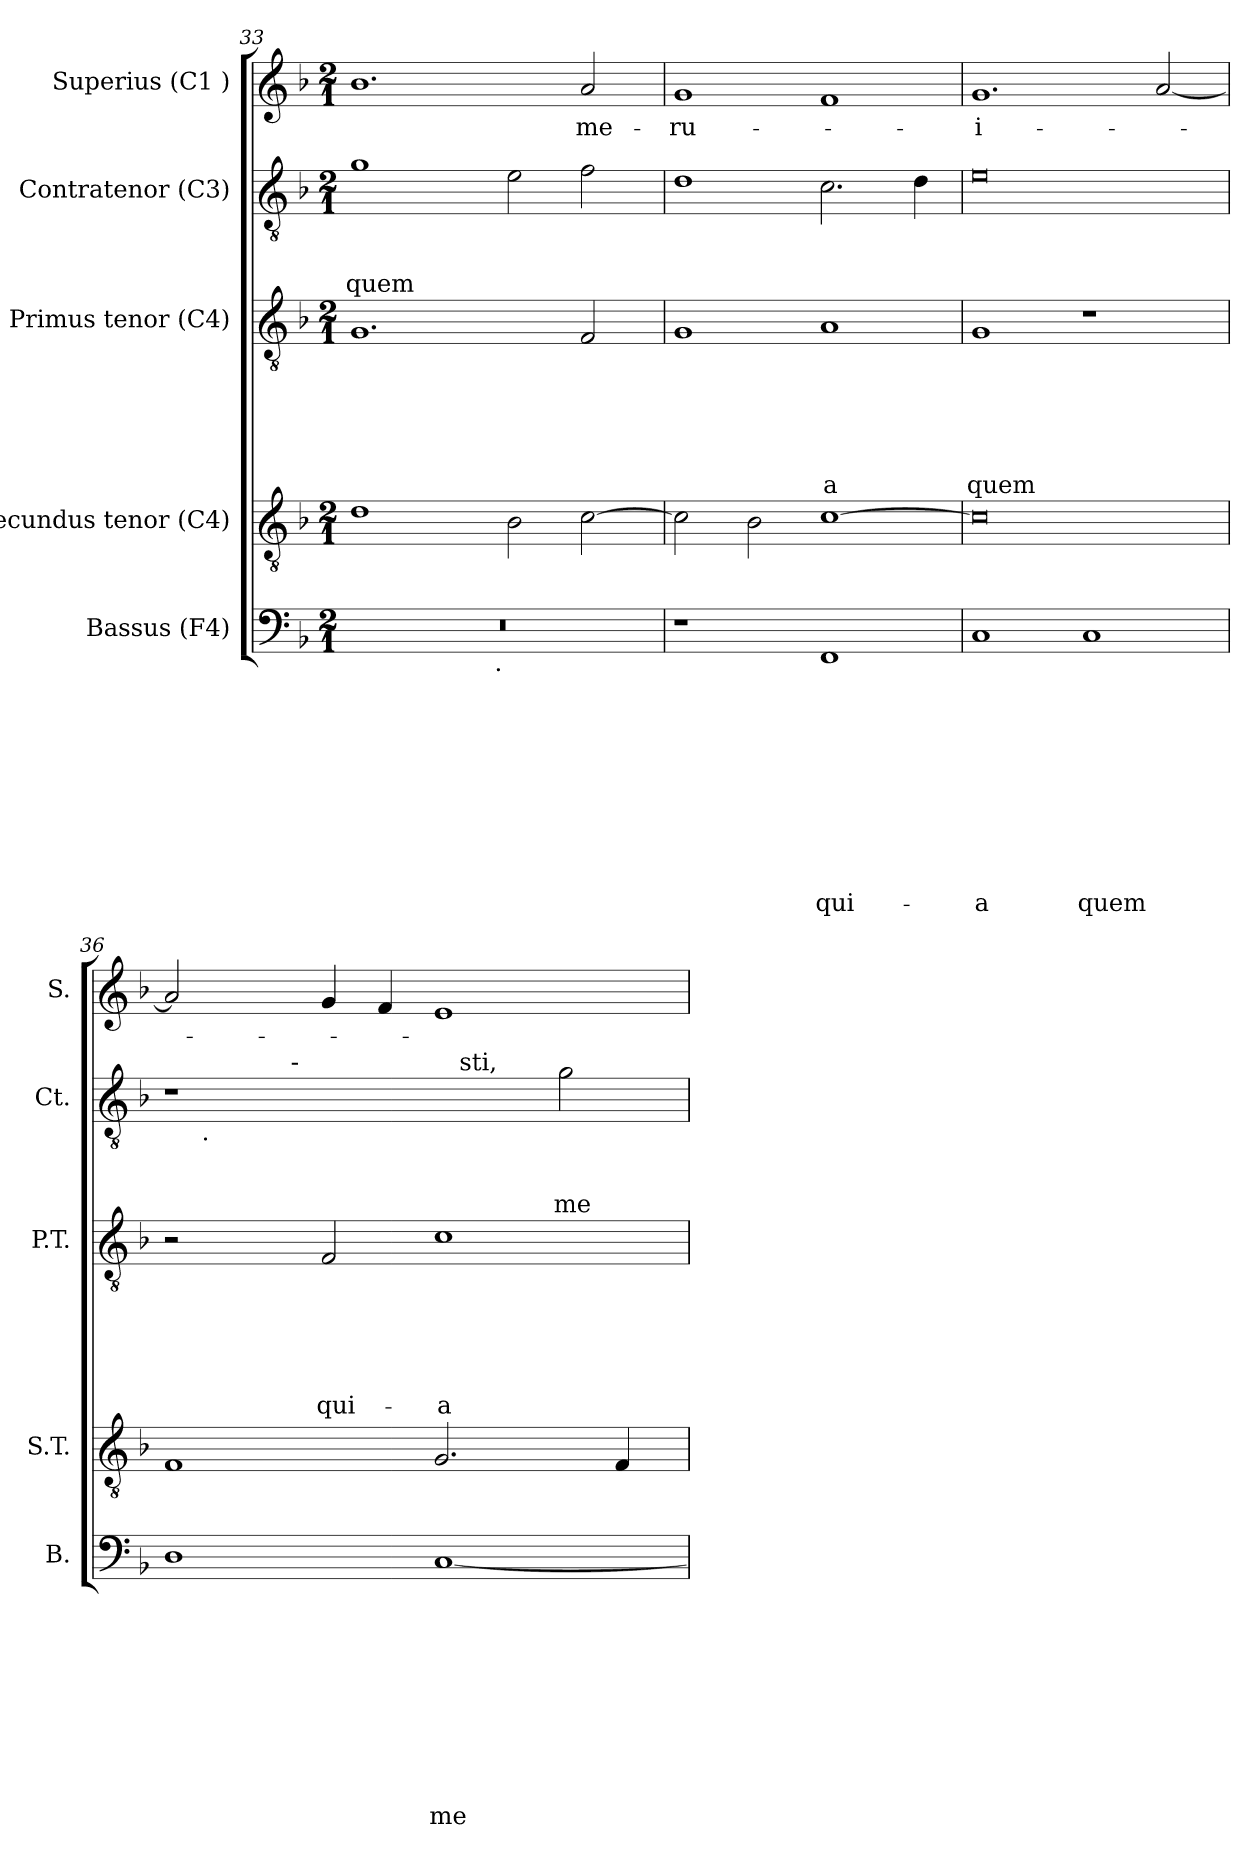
**kern	**text	**text	**text	**text	**text	**text	**text	**text	**text	**text	**kern	**kern	**text	**text	**text	**text	**text	**text	**kern	**text	**text	**text	**kern	**text
*part5	*part5	*part5	*part5	*part5	*part5	*part5	*part5	*part5	*part5	*part5	*part4	*part3	*part3	*part3	*part3	*part3	*part3	*part3	*part2	*part2	*part2	*part2	*part1	*part1
*staff5	*staff5	*staff5	*staff5	*staff5	*staff5	*staff5	*staff5	*staff5	*staff5	*staff5	*staff4	*staff3	*staff3	*staff3	*staff3	*staff3	*staff3	*staff3	*staff2	*staff2	*staff2	*staff2	*staff1	*staff1
*I"Bassus (F4)	*	*	*	*	*	*	*	*	*	*	*I"Secundus tenor (C4)	*I"Primus tenor (C4)	*	*	*	*	*	*	*I"Contratenor (C3)	*	*	*	*I"Superius (C1 )	*
*I'B.	*	*	*	*	*	*	*	*	*	*	*I'S.T.	*I'P.T.	*	*	*	*	*	*	*I'Ct.	*	*	*	*I'S.	*
*clefF4	*	*	*	*	*	*	*	*	*	*	*clefGv2	*clefGv2	*	*	*	*	*	*	*clefGv2	*	*	*	*clefG2	*
*k[b-]	*	*	*	*	*	*	*	*	*	*	*k[b-]	*k[b-]	*	*	*	*	*	*	*k[b-]	*	*	*	*k[b-]	*
*F:	*	*	*	*	*	*	*	*	*	*	*F:	*F:	*	*	*	*	*	*	*F:	*	*	*	*F:	*
*M2/1	*	*	*	*	*	*	*	*	*	*	*M2/1	*M2/1	*	*	*	*	*	*	*M2/1	*	*	*	*M2/1	*
=33	=33	=33	=33	=33	=33	=33	=33	=33	=33	=33	=33	=33	=33	=33	=33	=33	=33	=33	=33	=33	=33	=33	=33	=33
!	!	!	!	!	!	!	!	!	!	!	!	!	!	!	!	!	!	!	!	!	!	!LO:LY:b	!	!
*^	*	*	*	*	*	*	*	*	*	*	*	*	*	*	*	*	*	*	*	*	*	*	*	*
0r	2ryy	.	.	.	.	.	.	.	.	.	.	1d	1.G	.	.	.	.	.	.	1g	.	.	quem	1.b-	.
.	4...ryy	.	.	.	.	.	.	.	.	.	.	.	.	.	.	.	.	.	.	.	.	.	.	.	.
!	!LO:TX:b:t=.	!	!	!	!	!	!	!	!	!	!	!	!	!	!	!	!	!	!	!	!	!	!	!	!
.	1ryy	.	.	.	.	.	.	.	.	.	.	.	.	.	.	.	.	.	.	.	.	.	.	.	.
.	.	.	.	.	.	.	.	.	.	.	.	2B-\	.	.	.	.	.	.	.	2e\	.	.	.	.	.
!	!	!	!	!	!	!	!	!	!	!	!	!	!	!	!	!	!	!	!	!	!	!	!	!	!LO:LY:b
.	.	.	.	.	.	.	.	.	.	.	.	[>2c\	2F/	.	.	.	.	.	.	2f\	.	.	.	2a/	me-
.	32ryy	.	.	.	.	.	.	.	.	.	.	.	.	.	.	.	.	.	.	.	.	.	.	.	.
=34	=34	=34	=34	=34	=34	=34	=34	=34	=34	=34	=34	=34	=34	=34	=34	=34	=34	=34	=34	=34	=34	=34	=34	=34	=34
!	!	!	!	!	!	!	!	!	!	!	!	!	!	!	!	!	!	!	!	!	!	!	!	!	!LO:LY:b
*v	*v	*	*	*	*	*	*	*	*	*	*	*	*	*	*	*	*	*	*	*	*	*	*	*	*
1r	.	.	.	.	.	.	.	.	.	.	2c\]	1G	.	.	.	.	.	.	1d	.	.	.	1g	-ru-
.	.	.	.	.	.	.	.	.	.	.	2B-\	.	.	.	.	.	.	.	.	.	.	.	.	.
!	!	!	!	!	!	!	!	!	!	!LO:LY:b	!	!	!	!	!	!	!	!LO:LY:b:rj	!	!	!	!	!	!
1FF	.	.	.	.	.	.	.	.	.	qui-	[>1c	1A	.	.	.	.	.	-a	2.c\	.	.	.	1f	.
.	.	.	.	.	.	.	.	.	.	.	.	.	.	.	.	.	.	.	4d\	.	.	.	.	.
=35	=35	=35	=35	=35	=35	=35	=35	=35	=35	=35	=35	=35	=35	=35	=35	=35	=35	=35	=35	=35	=35	=35	=35	=35
!	!	!	!	!	!	!	!	!	!	!LO:LY:b:rj	!	!	!	!	!	!	!	!LO:LY:b	!	!	!	!	!	!LO:LY:b:rj
1C	.	.	.	.	.	.	.	.	.	-a	0c]	1G	.	.	.	.	.	quem	0e	.	.	.	1.g	-i-
!	!	!	!	!	!	!	!	!	!	!LO:LY:b	!	!	!	!	!	!	!	!	!	!	!	!	!	!
1C	.	.	.	.	.	.	.	.	.	quem	.	1r	.	.	.	.	.	.	.	.	.	.	.	.
.	.	.	.	.	.	.	.	.	.	.	.	.	.	.	.	.	.	.	.	.	.	.	[>2a/	.
!!LO:PB:g=z
=36	=36	=36	=36	=36	=36	=36	=36	=36	=36	=36	=36	=36	=36	=36	=36	=36	=36	=36	=36	=36	=36	=36	=36	=36
*	*	*	*	*	*	*	*	*	*	*	*	*	*	*	*	*	*	*	*^	*	*	*	*	*
*	*	*	*	*	*	*	*	*	*	*	*	*	*	*	*	*	*	*	*	*^	*	*	*	*	*
*	*	*	*	*	*	*	*	*	*	*	*	*	*	*	*	*	*	*	*	*	*^	*	*	*	*	*
1D	.	.	.	.	.	.	.	.	.	.	1F	2r	.	.	.	.	.	.	1r	8ryy	4ryy	1ryy	.	.	.	2a/]	.
!	!	!	!	!	!	!	!	!	!	!	!	!	!	!	!	!	!	!	!	!LO:TX:b:t=.	!	!	!	!	!	!	!
.	.	.	.	.	.	.	.	.	.	.	.	.	.	.	.	.	.	.	.	1...ryy	.	.	.	.	.	.	.
.	.	.	.	.	.	.	.	.	.	.	.	.	.	.	.	.	.	.	.	.	8ryy	.	.	.	.	.	.
.	.	.	.	.	.	.	.	.	.	.	.	.	.	.	.	.	.	.	.	.	32ryy	.	.	.	.	.	.
!	!	!	!	!	!	!	!	!	!	!	!	!	!	!	!	!	!	!	!	!	!LO:TX:a:t=-	!	!	!	!	!	!
.	.	.	.	.	.	.	.	.	.	.	.	.	.	.	.	.	.	.	.	.	1ryy	.	.	.	.	.	.
!	!	!	!	!	!	!	!	!	!	!	!	!	!	!	!	!	!	!LO:LY:b	!	!	!	!	!	!	!	!	!
.	.	.	.	.	.	.	.	.	.	.	.	2F/	.	.	.	.	.	qui-	.	.	.	.	.	.	.	4g/	.
.	.	.	.	.	.	.	.	.	.	.	.	.	.	.	.	.	.	.	.	.	.	.	.	.	.	4f/	.
!	!	!	!	!	!	!	!	!	!	!LO:LY:b	!	!	!	!	!	!	!	!LO:LY:b:rj	!	!	!	!	!	!	!	!	!
[<1C	.	.	.	.	.	.	.	.	.	me-	2.G/	1c	.	.	.	.	.	-a	2ryy	.	.	16ryy	.	.	.	1e	.
!	!	!	!	!	!	!	!	!	!	!	!	!	!	!	!	!	!	!	!	!	!	!LO:TX:a:t=sti,	!	!	!	!	!
.	.	.	.	.	.	.	.	.	.	.	.	.	.	.	.	.	.	.	.	.	.	2...ryy	.	.	.	.	.
.	.	.	.	.	.	.	.	.	.	.	.	.	.	.	.	.	.	.	.	.	2ryy	.	.	.	.	.	.
!	!	!	!	!	!	!	!	!	!	!	!	!	!	!	!	!	!	!	!	!	!	!	!	!	!LO:LY:b	!	!
.	.	.	.	.	.	.	.	.	.	.	.	.	.	.	.	.	.	.	2g\	.	.	.	.	.	me-	.	.
.	.	.	.	.	.	.	.	.	.	.	4F/	.	.	.	.	.	.	.	.	.	.	.	.	.	.	.	.
.	.	.	.	.	.	.	.	.	.	.	.	.	.	.	.	.	.	.	.	.	16.ryy	.	.	.	.	.	.
*	*	*	*	*	*	*	*	*	*	*	*	*	*	*	*	*	*	*	*v	*v	*v	*v	*	*	*	*	*
=	=	=	=	=	=	=	=	=	=	=	=	=	=	=	=	=	=	=	=	=	=	=	=	=
*-	*-	*-	*-	*-	*-	*-	*-	*-	*-	*-	*-	*-	*-	*-	*-	*-	*-	*-	*-	*-	*-	*-	*-	*-
